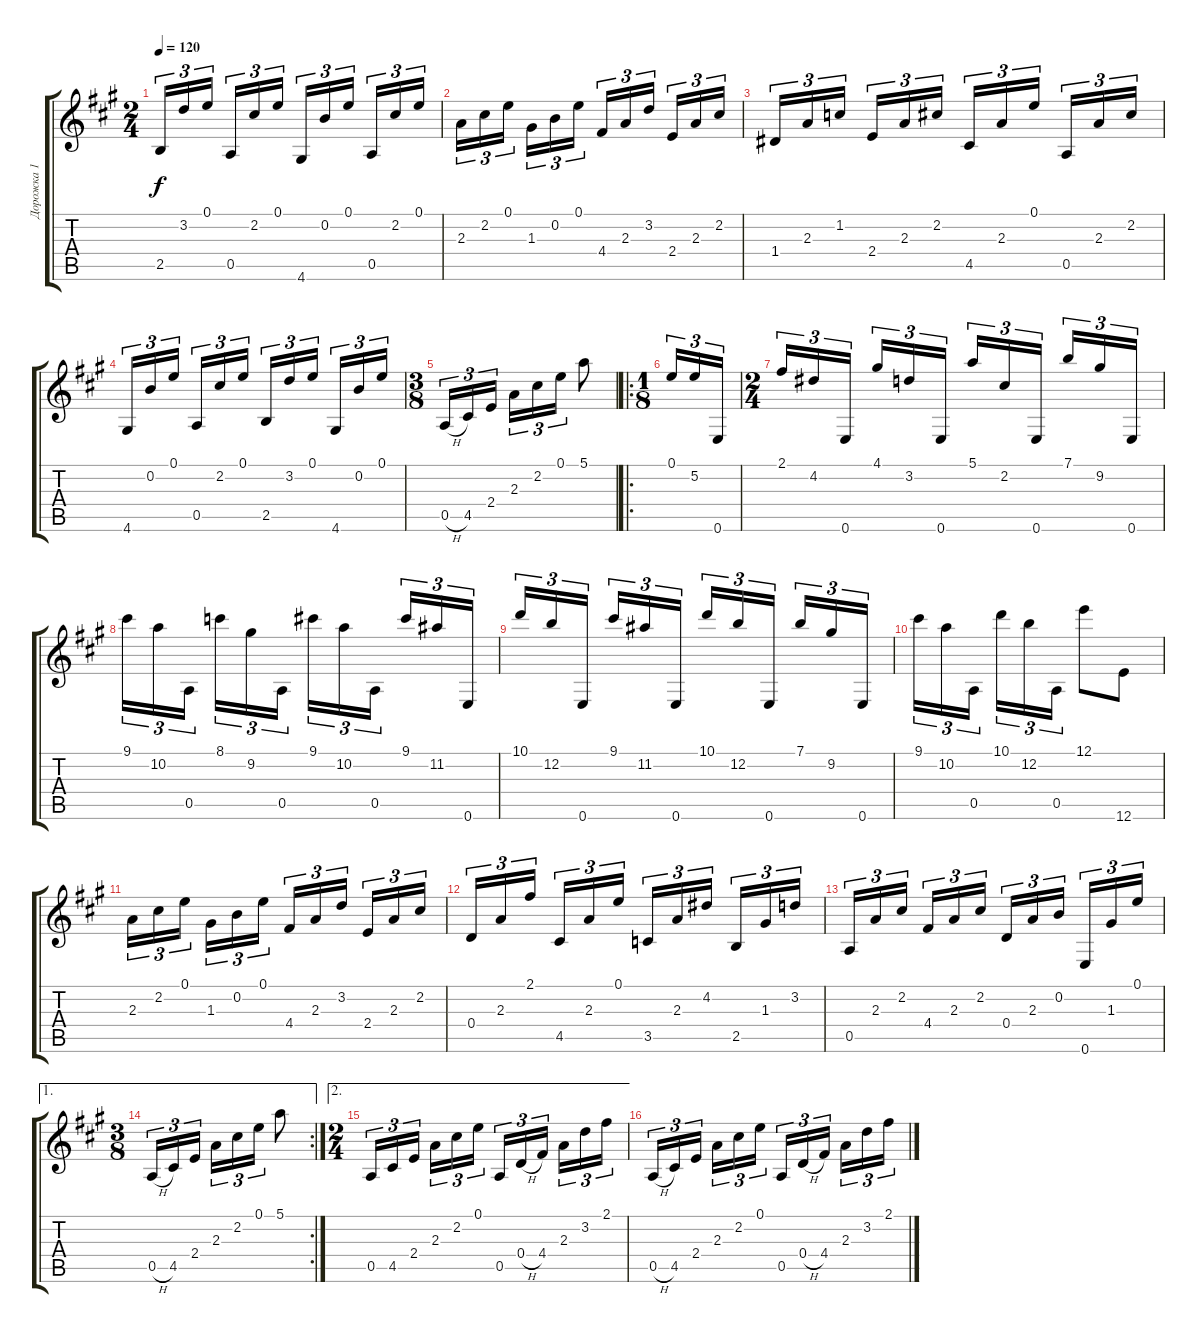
\track ("Дорожка 1" "Дорожка 1") {instrument acousticguitarnylon}
\staff {score tabs}
\tuning (E4 B3 G3 D3 A2 E2) {hide}
\ts (2 4)
\tempo 120
\clef g2
\ks a
2.5.16{tu (3 2) dy f} 3.2.16{tu (3 2)} 0.1.16{tu (3 2) beam splitsecondary} 0.5.16{tu (3 2)} 2.2.16{tu (3 2)} 0.1.16{tu (3 2)} 4.6.16{tu (3 2)} 0.2.16{tu (3 2)} 0.1.16{tu (3 2) beam splitsecondary} 0.5.16{tu (3 2)} 2.2.16{tu (3 2)} 0.1.16{tu (3 2)} |
2.3.16{tu (3 2)} 2.2.16{tu (3 2)} 0.1.16{tu (3 2) beam splitsecondary} 1.3.16{tu (3 2)} 0.2.16{tu (3 2)} 0.1.16{tu (3 2)} 4.4.16{tu (3 2)} 2.3.16{tu (3 2)} 3.2.16{tu (3 2) beam splitsecondary} 2.4.16{tu (3 2)} 2.3.16{tu (3 2)} 2.2.16{tu (3 2)} |
1.4.16{tu (3 2)} 2.3.16{tu (3 2)} 1.2.16{tu (3 2) beam splitsecondary} 2.4.16{tu (3 2)} 2.3.16{tu (3 2)} 2.2.16{tu (3 2)} 4.5.16{tu (3 2)} 2.3.16{tu (3 2)} 0.1.16{tu (3 2) beam splitsecondary} 0.5.16{tu (3 2)} 2.3.16{tu (3 2)} 2.2.16{tu (3 2)} |
4.6.16{tu (3 2)} 0.2.16{tu (3 2)} 0.1.16{tu (3 2) beam splitsecondary} 0.5.16{tu (3 2)} 2.2.16{tu (3 2)} 0.1.16{tu (3 2)} 2.5.16{tu (3 2)} 3.2.16{tu (3 2)} 0.1.16{tu (3 2) beam splitsecondary} 4.6.16{tu (3 2)} 0.2.16{tu (3 2)} 0.1.16{tu (3 2)} |
\ts (3 8)
0.5{h}.16{tu (3 2)} 4.5.16{tu (3 2)} 2.4.16{tu (3 2)} 2.3.16{tu (3 2)} 2.2.16{tu (3 2)} 0.1.16{tu (3 2)} 5.1.8 |
\ro
\ts (1 8)
0.1.16{tu (3 2)} 5.2.16{tu (3 2)} 0.6.16{tu (3 2)} |
\ts (2 4)
2.1.16{tu (3 2)} 4.2.16{tu (3 2)} 0.6.16{tu (3 2) beam splitsecondary} 4.1.16{tu (3 2)} 3.2.16{tu (3 2)} 0.6.16{tu (3 2)} 5.1.16{tu (3 2)} 2.2.16{tu (3 2)} 0.6.16{tu (3 2) beam splitsecondary} 7.1.16{tu (3 2)} 9.2.16{tu (3 2)} 0.6.16{tu (3 2)} |
9.1.16{tu (3 2)} 10.2.16{tu (3 2)} 0.5.16{tu (3 2) beam splitsecondary} 8.1.16{tu (3 2)} 9.2.16{tu (3 2)} 0.5.16{tu (3 2)} 9.1.16{tu (3 2)} 10.2.16{tu (3 2)} 0.5.16{tu (3 2) beam splitsecondary} 9.1.16{tu (3 2)} 11.2.16{tu (3 2)} 0.6.16{tu (3 2)} |
10.1.16{tu (3 2)} 12.2.16{tu (3 2)} 0.6.16{tu (3 2) beam splitsecondary} 9.1.16{tu (3 2)} 11.2.16{tu (3 2)} 0.6.16{tu (3 2)} 10.1.16{tu (3 2)} 12.2.16{tu (3 2)} 0.6.16{tu (3 2) beam splitsecondary} 7.1.16{tu (3 2)} 9.2.16{tu (3 2)} 0.6.16{tu (3 2)} |
9.1.16{tu (3 2)} 10.2.16{tu (3 2)} 0.5.16{tu (3 2) beam splitsecondary} 10.1.16{tu (3 2)} 12.2.16{tu (3 2)} 0.5.16{tu (3 2)} 12.1.8 12.6.8 |
2.3.16{tu (3 2)} 2.2.16{tu (3 2)} 0.1.16{tu (3 2) beam splitsecondary} 1.3.16{tu (3 2)} 0.2.16{tu (3 2)} 0.1.16{tu (3 2)} 4.4.16{tu (3 2)} 2.3.16{tu (3 2)} 3.2.16{tu (3 2) beam splitsecondary} 2.4.16{tu (3 2)} 2.3.16{tu (3 2)} 2.2.16{tu (3 2)} |
0.4.16{tu (3 2)} 2.3.16{tu (3 2)} 2.1.16{tu (3 2) beam splitsecondary} 4.5.16{tu (3 2)} 2.3.16{tu (3 2)} 0.1.16{tu (3 2)} 3.5.16{tu (3 2)} 2.3.16{tu (3 2)} 4.2.16{tu (3 2) beam splitsecondary} 2.5.16{tu (3 2)} 1.3.16{tu (3 2)} 3.2.16{tu (3 2)} |
0.5.16{tu (3 2)} 2.3.16{tu (3 2)} 2.2.16{tu (3 2) beam splitsecondary} 4.4.16{tu (3 2)} 2.3.16{tu (3 2)} 2.2.16{tu (3 2)} 0.4.16{tu (3 2)} 2.3.16{tu (3 2)} 0.2.16{tu (3 2) beam splitsecondary} 0.6.16{tu (3 2)} 1.3.16{tu (3 2)} 0.1.16{tu (3 2)} |
\ae 1
\rc 2
\ts (3 8)
0.5{h}.16{tu (3 2)} 4.5.16{tu (3 2)} 2.4.16{tu (3 2)} 2.3.16{tu (3 2)} 2.2.16{tu (3 2)} 0.1.16{tu (3 2)} 5.1.8 |
\ae 2
\ts (2 4)
0.5.16{tu (3 2)} 4.5.16{tu (3 2)} 2.4.16{tu (3 2) beam splitsecondary} 2.3.16{tu (3 2)} 2.2.16{tu (3 2)} 0.1.16{tu (3 2)} 0.5.16{tu (3 2)} 0.4{h}.16{tu (3 2)} 4.4.16{tu (3 2) beam splitsecondary} 2.3.16{tu (3 2)} 3.2.16{tu (3 2)} 2.1.16{tu (3 2)} |
0.5{h}.16{tu (3 2)} 4.5.16{tu (3 2)} 2.4.16{tu (3 2) beam splitsecondary} 2.3.16{tu (3 2)} 2.2.16{tu (3 2)} 0.1.16{tu (3 2)} 0.5.16{tu (3 2)} 0.4{h}.16{tu (3 2)} 4.4.16{tu (3 2) beam splitsecondary} 2.3.16{tu (3 2)} 3.2.16{tu (3 2)} 2.1.16{tu (3 2)}
